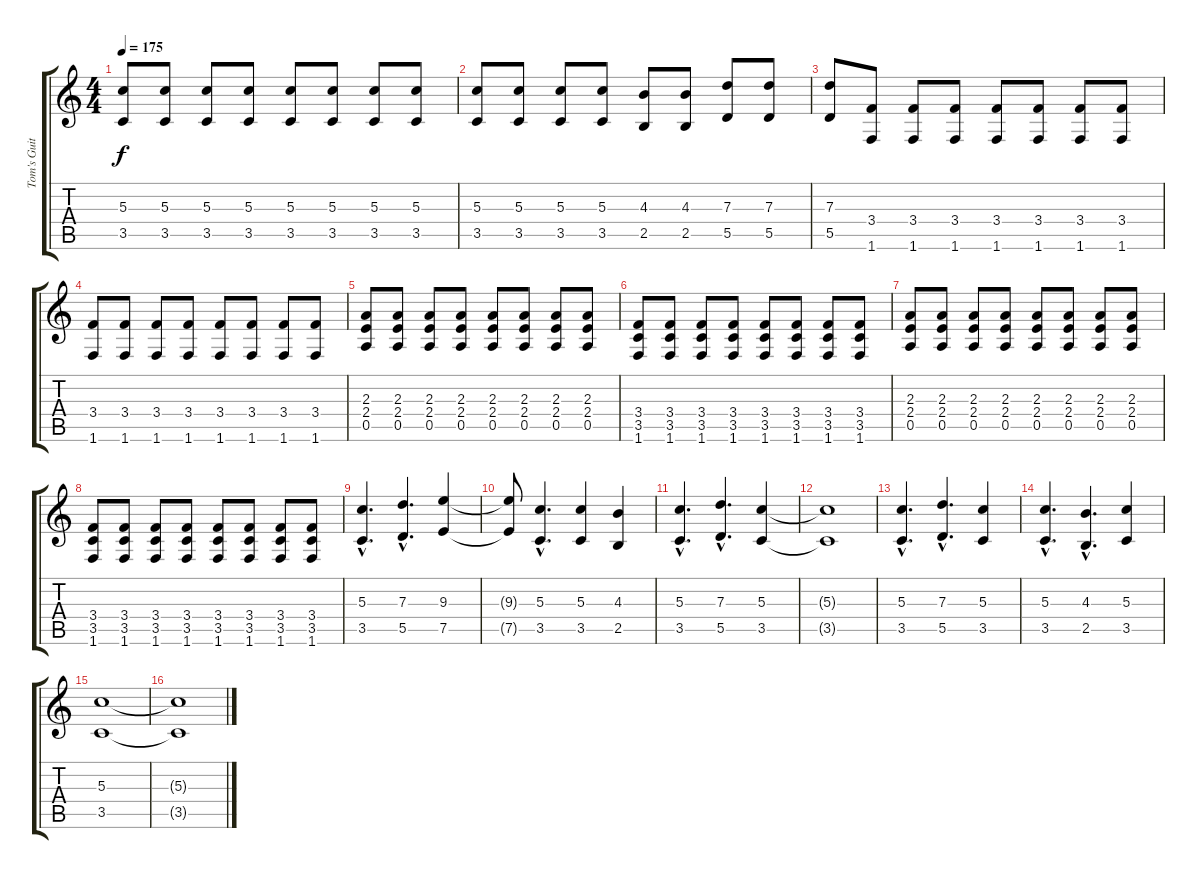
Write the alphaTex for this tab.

\track ("Tom's Guitar" "Tom's Guit") {instrument distortionguitar}
\staff {score tabs}
\tuning (E4 B3 G3 D3 A2 E2) {hide}
\ts (4 4)
\tempo 175
\clef g2
\ks c
(5.3 3.5).8{dy f} (5.3 3.5).8 (5.3 3.5).8 (5.3 3.5).8 (5.3 3.5).8 (5.3 3.5).8 (5.3 3.5).8 (5.3 3.5).8 |
(5.3 3.5).8 (5.3 3.5).8 (5.3 3.5).8 (5.3 3.5).8 (4.3 2.5).8 (4.3 2.5).8 (7.3 5.5).8 (7.3 5.5).8 |
(7.3 5.5).8 (3.4 1.6).8 (3.4 1.6).8 (3.4 1.6).8 (3.4 1.6).8 (3.4 1.6).8 (3.4 1.6).8 (3.4 1.6).8 |
(3.4 1.6).8 (3.4 1.6).8 (3.4 1.6).8 (3.4 1.6).8 (3.4 1.6).8 (3.4 1.6).8 (3.4 1.6).8 (3.4 1.6).8 |
(2.3 2.4 0.5).8 (2.3 2.4 0.5).8 (2.3 2.4 0.5).8 (2.3 2.4 0.5).8 (2.3 2.4 0.5).8 (2.3 2.4 0.5).8 (2.3 2.4 0.5).8 (2.3 2.4 0.5).8 |
(3.4 3.5 1.6).8 (3.4 3.5 1.6).8 (3.4 3.5 1.6).8 (3.4 3.5 1.6).8 (3.4 3.5 1.6).8 (3.4 3.5 1.6).8 (3.4 3.5 1.6).8 (3.4 3.5 1.6).8 |
(2.3 2.4 0.5).8 (2.3 2.4 0.5).8 (2.3 2.4 0.5).8 (2.3 2.4 0.5).8 (2.3 2.4 0.5).8 (2.3 2.4 0.5).8 (2.3 2.4 0.5).8 (2.3 2.4 0.5).8 |
(3.4 3.5 1.6).8 (3.4 3.5 1.6).8 (3.4 3.5 1.6).8 (3.4 3.5 1.6).8 (3.4 3.5 1.6).8 (3.4 3.5 1.6).8 (3.4 3.5 1.6).8 (3.4 3.5 1.6).8 |
(5.3{hac} 3.5{hac}).4{d} (7.3{hac} 5.5{hac}).4{d} (9.3 7.5).4 |
(9.3{t} 7.5{t}).8 (5.3{hac} 3.5{hac}).4{d} (5.3 3.5).4 (4.3 2.5).4 |
(5.3{hac} 3.5{hac}).4{d} (7.3{hac} 5.5{hac}).4{d} (5.3 3.5).4 |
(5.3{t} 3.5{t}).1 |
(5.3{hac} 3.5{hac}).4{d} (7.3{hac} 5.5{hac}).4{d} (5.3 3.5).4 |
(5.3{hac} 3.5{hac}).4{d} (4.3{hac} 2.5{hac}).4{d} (5.3 3.5).4 |
(5.3 3.5).1{volume 0} |
(5.3{t} 3.5{t}).1
